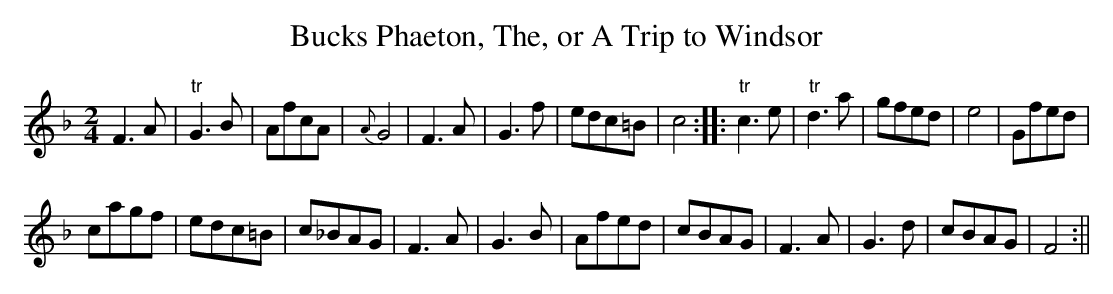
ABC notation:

X:1
T:Bucks Phaeton, The, or A Trip to Windsor
M:2/4
L:1/8
K:F
F3A|"tr"G3B|AfcA|{A}G4|F3A|G3f|edc=B|c4::"tr"c3e|"tr"d3a|gfed|e4|Gfed|
cagf|edc=B|c_BAG|F3A|G3B|Afed|cBAG|F3A|G3d|cBAG|F4:||
